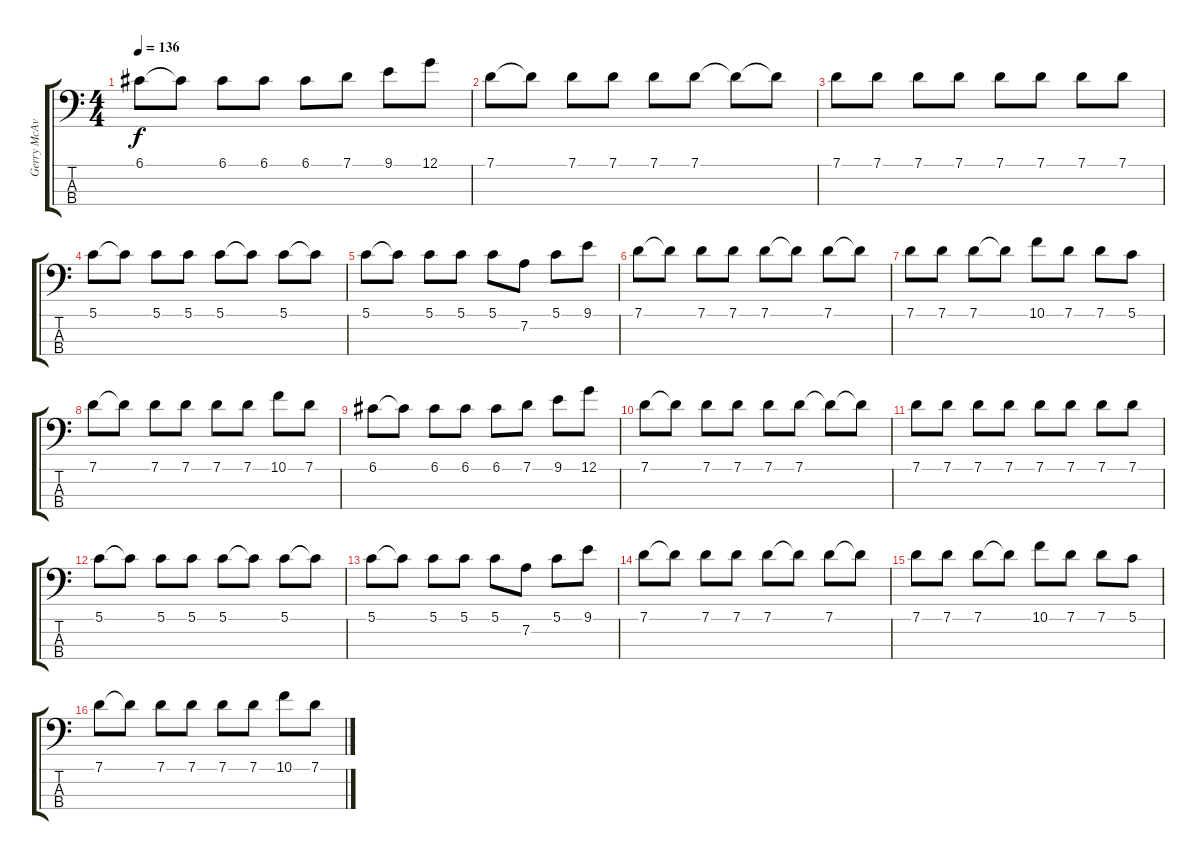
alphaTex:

\track ("Gerry McAvoy" "Gerry McAv") {instrument electricbasspick}
\staff {score tabs}
\tuning (G2 D2 A1 E1) {hide}
\ts (4 4)
\tempo 136
\clef f4
\ks c
6.1.8{dy f} 6.1{t}.8 6.1.8 6.1.8 6.1.8 7.1.8 9.1.8 12.1.8 |
7.1.8 7.1{t}.8 7.1.8 7.1.8 7.1.8 7.1.8 7.1{t}.8 7.1{t}.8 |
7.1.8 7.1.8 7.1.8 7.1.8 7.1.8 7.1.8 7.1.8 7.1.8 |
5.1.8 5.1{t}.8 5.1.8 5.1.8 5.1.8 5.1{t}.8 5.1.8 5.1{t}.8 |
5.1.8 5.1{t}.8 5.1.8 5.1.8 5.1.8 7.2.8 5.1.8 9.1.8 |
7.1.8 7.1{t}.8 7.1.8 7.1.8 7.1.8 7.1{t}.8 7.1.8 7.1{t}.8 |
7.1.8 7.1.8 7.1.8 7.1{t}.8 10.1.8 7.1.8 7.1.8 5.1.8 |
7.1.8 7.1{t}.8 7.1.8 7.1.8 7.1.8 7.1.8 10.1.8 7.1.8 |
6.1.8 6.1{t}.8 6.1.8 6.1.8 6.1.8 7.1.8 9.1.8 12.1.8 |
7.1.8 7.1{t}.8 7.1.8 7.1.8 7.1.8 7.1.8 7.1{t}.8 7.1{t}.8 |
7.1.8 7.1.8 7.1.8 7.1.8 7.1.8 7.1.8 7.1.8 7.1.8 |
5.1.8 5.1{t}.8 5.1.8 5.1.8 5.1.8 5.1{t}.8 5.1.8 5.1{t}.8 |
5.1.8 5.1{t}.8 5.1.8 5.1.8 5.1.8 7.2.8 5.1.8 9.1.8 |
7.1.8 7.1{t}.8 7.1.8 7.1.8 7.1.8 7.1{t}.8 7.1.8 7.1{t}.8 |
7.1.8 7.1.8 7.1.8 7.1{t}.8 10.1.8 7.1.8 7.1.8 5.1.8 |
7.1.8 7.1{t}.8 7.1.8 7.1.8 7.1.8 7.1.8 10.1.8 7.1.8
